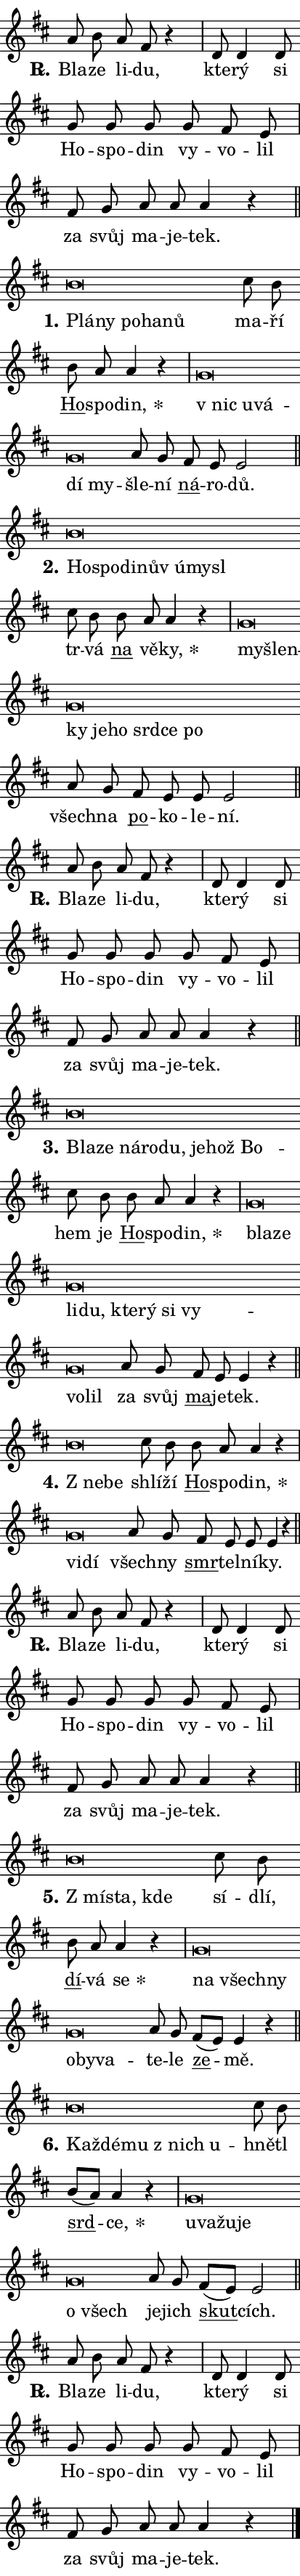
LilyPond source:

\version "2.24.0"
\header { tagline = "" }
\paper {
  indent = 0\cm
  top-margin = 0\cm
  right-margin = 0\cm
  bottom-margin = 0\cm
  left-margin = 0\cm
  paper-width = 7\cm
  page-breaking = #ly:one-page-breaking
  system-system-spacing.basic-distance = #11
  score-system-spacing.basic-distance = #11
  ragged-last = ##f
}


%% Author: Thomas Morley
%% https://lists.gnu.org/archive/html/lilypond-user/2020-05/msg00002.html
#(define (line-position grob)
"Returns position of @var[grob} in current system:
   @code{'start}, if at first time-step
   @code{'end}, if at last time-step
   @code{'middle} otherwise
"
  (let* ((col (ly:item-get-column grob))
         (ln (ly:grob-object col 'left-neighbor))
         (rn (ly:grob-object col 'right-neighbor))
         (col-to-check-left (if (ly:grob? ln) ln col))
         (col-to-check-right (if (ly:grob? rn) rn col))
         (break-dir-left
           (and
             (ly:grob-property col-to-check-left 'non-musical #f)
             (ly:item-break-dir col-to-check-left)))
         (break-dir-right
           (and
             (ly:grob-property col-to-check-right 'non-musical #f)
             (ly:item-break-dir col-to-check-right))))
        (cond ((eqv? 1 break-dir-left) 'start)
              ((eqv? -1 break-dir-right) 'end)
              (else 'middle))))

#(define (tranparent-at-line-position vctor)
  (lambda (grob)
  "Relying on @code{line-position} select the relevant enry from @var{vctor}.
Used to determine transparency,"
    (case (line-position grob)
      ((end) (not (vector-ref vctor 0)))
      ((middle) (not (vector-ref vctor 1)))
      ((start) (not (vector-ref vctor 2))))))

noteHeadBreakVisibility =
#(define-music-function (break-visibility)(vector?)
"Makes @code{NoteHead}s transparent relying on @var{break-visibility}"
#{
  \override NoteHead.transparent =
    #(tranparent-at-line-position break-visibility)
#})

#(define delete-ledgers-for-transparent-note-heads
  (lambda (grob)
    "Reads whether a @code{NoteHead} is transparent.
If so this @code{NoteHead} is removed from @code{'note-heads} from
@var{grob}, which is supposed to be @code{LedgerLineSpanner}.
As a result ledgers are not printed for this @code{NoteHead}"
    (let* ((nhds-array (ly:grob-object grob 'note-heads))
           (nhds-list
             (if (ly:grob-array? nhds-array)
                 (ly:grob-array->list nhds-array)
                 '()))
           ;; Relies on the transparent-property being done before
           ;; Staff.LedgerLineSpanner.after-line-breaking is executed.
           ;; This is fragile ...
           (to-keep
             (remove
               (lambda (nhd)
                 (ly:grob-property nhd 'transparent #f))
               nhds-list)))
      ;; TODO find a better method to iterate over grob-arrays, similiar
      ;; to filter/remove etc for lists
      ;; For now rebuilt from scratch
      (set! (ly:grob-object grob 'note-heads)  '())
      (for-each
        (lambda (nhd)
          (ly:pointer-group-interface::add-grob grob 'note-heads nhd))
        to-keep))))

hideNotes = {
  \noteHeadBreakVisibility #begin-of-line-visible
}
unHideNotes = {
  \noteHeadBreakVisibility #all-visible
}

% work-around for resetting accidentals
% https://lilypond.org/doc/v2.23/Documentation/notation/displaying-rhythms#unmetered-music
cadenzaMeasure = {
  \cadenzaOff
  \partial 1024 s1024
  \cadenzaOn
}

#(define-markup-command (accent layout props text) (markup?)
  "Underline accented syllable"
  (interpret-markup layout props
    #{\markup \override #'(offset . 4.3) \underline { #text }#}))

responsum = \markup \concat {
  "R" \hspace #-1.05 \path #0.1 #'((moveto 0 0.07) (lineto 0.9 0.8)) \hspace #0.05 "."
}

\layout {
    \context {
        \Staff
        \remove "Time_signature_engraver"
        \override LedgerLineSpanner.after-line-breaking = #delete-ledgers-for-transparent-note-heads
    }
    \context {
        \Voice {
            \override NoteHead.output-attributes = #'((class . "notehead"))
            \override Hairpin.height = #0.55
        }
    }
    \context {
        \Lyrics {
            \override StanzaNumber.output-attributes = #'((class . "stanzanumber"))
            \override LyricSpace.minimum-distance = #0.9
            \override LyricText.font-name = #"TeX Gyre Schola"
            \override LyricText.font-size = 1
            \override StanzaNumber.font-name = #"TeX Gyre Schola Bold"
            \override StanzaNumber.font-size = 1
        }
    }
}

% magnetic-lyrics.ily
%
%   written by
%     Jean Abou Samra <jean@abou-samra.fr>
%     Werner Lemberg <wl@gnu.org>
%
%   adapted by
%     Jiri Hon <jiri.hon@gmail.com>
%
% Version 2022-Apr-15

% https://www.mail-archive.com/lilypond-user@gnu.org/msg149350.html

#(define (Left_hyphen_pointer_engraver context)
   "Collect syllable-hyphen-syllable occurrences in lyrics and store
them in properties.  This engraver only looks to the left.  For
example, if the lyrics input is @code{foo -- bar}, it does the
following.

@itemize @bullet
@item
Set the @code{text} property of the @code{LyricHyphen} grob between
@q{foo} and @q{bar} to @code{foo}.

@item
Set the @code{left-hyphen} property of the @code{LyricText} grob with
text @q{foo} to the @code{LyricHyphen} grob between @q{foo} and
@q{bar}.
@end itemize

Use this auxiliary engraver in combination with the
@code{lyric-@/text::@/apply-@/magnetic-@/offset!} hook."
   (let ((hyphen #f)
         (text #f))
     (make-engraver
      (acknowledgers
       ((lyric-syllable-interface engraver grob source-engraver)
        (set! text grob)))
      (end-acknowledgers
       ((lyric-hyphen-interface engraver grob source-engraver)
        ;(when (not (grob::has-interface grob 'lyric-space-interface))
          (set! hyphen grob)));)
      ((stop-translation-timestep engraver)
       (when (and text hyphen)
         (ly:grob-set-object! text 'left-hyphen hyphen))
       (set! text #f)
       (set! hyphen #f)))))

#(define (lyric-text::apply-magnetic-offset! grob)
   "If the space between two syllables is less than the value in
property @code{LyricText@/.details@/.squash-threshold}, move the right
syllable to the left so that it gets concatenated with the left
syllable.

Use this function as a hook for
@code{LyricText@/.after-@/line-@/breaking} if the
@code{Left_@/hyphen_@/pointer_@/engraver} is active."
   (let ((hyphen (ly:grob-object grob 'left-hyphen #f)))
     (when hyphen
       (let ((left-text (ly:spanner-bound hyphen LEFT)))
         (when (grob::has-interface left-text 'lyric-syllable-interface)
           (let* ((common (ly:grob-common-refpoint grob left-text X))
                  (this-x-ext (ly:grob-extent grob common X))
                  (left-x-ext
                   (begin
                     ;; Trigger magnetism for left-text.
                     (ly:grob-property left-text 'after-line-breaking)
                     (ly:grob-extent left-text common X)))
                  ;; `delta` is the gap width between two syllables.
                  (delta (- (interval-start this-x-ext)
                            (interval-end left-x-ext)))
                  (details (ly:grob-property grob 'details))
                  (threshold (assoc-get 'squash-threshold details 0.2)))
             (when (< delta threshold)
               (let* (;; We have to manipulate the input text so that
                      ;; ligatures crossing syllable boundaries are not
                      ;; disabled.  For languages based on the Latin
                      ;; script this is essentially a beautification.
                      ;; However, for non-Western scripts it can be a
                      ;; necessity.
                      (lt (ly:grob-property left-text 'text))
                      (rt (ly:grob-property grob 'text))
                      (is-space (grob::has-interface hyphen 'lyric-space-interface))
                      (space (if is-space " " ""))
                      (space-markup (grob-interpret-markup grob " "))
                      (space-size (interval-length (ly:stencil-extent space-markup X)))
                      (extra-delta (if is-space space-size 0))
                      ;; Append new syllable.
                      (ltrt-space (if (and (string? lt) (string? rt))
                                (string-append lt space rt)
                                (make-concat-markup (list lt space rt))))
                      ;; Right-align `ltrt` to the right side.
                      (ltrt-space-markup (grob-interpret-markup
                               grob
                               (make-translate-markup
                                (cons (interval-length this-x-ext) 0)
                                (make-right-align-markup ltrt-space)))))
                 (begin
                   ;; Don't print `left-text`.
                   (ly:grob-set-property! left-text 'stencil #f)
                   ;; Set text and stencil (which holds all collected
                   ;; syllables so far) and shift it to the left.
                   (ly:grob-set-property! grob 'text ltrt-space)
                   (ly:grob-set-property! grob 'stencil ltrt-space-markup)
                   (ly:grob-translate-axis! grob (- (- delta extra-delta)) X))))))))))


#(define (lyric-hyphen::displace-bounds-first grob)
   ;; Make very sure this callback isn't triggered too early.
   (let ((left (ly:spanner-bound grob LEFT))
         (right (ly:spanner-bound grob RIGHT)))
     (ly:grob-property left 'after-line-breaking)
     (ly:grob-property right 'after-line-breaking)
     (ly:lyric-hyphen::print grob)))

squashThreshold = #0.4

\layout {
  \context {
    \Lyrics
    \consists #Left_hyphen_pointer_engraver
    \override LyricText.after-line-breaking =
      #lyric-text::apply-magnetic-offset!
    \override LyricHyphen.stencil = #lyric-hyphen::displace-bounds-first
    \override LyricText.details.squash-threshold = \squashThreshold
    \override LyricHyphen.minimum-distance = 0
    \override LyricHyphen.minimum-length = \squashThreshold
  }
}

squash = \override LyricText.details.squash-threshold = 9999
unSquash = \override LyricText.details.squash-threshold = \squashThreshold

left = \override LyricText.self-alignment-X = #LEFT
unLeft = \revert LyricText.self-alignment-X

starOffset = #(lambda (grob) 
                (let ((x_offset (ly:self-alignment-interface::aligned-on-x-parent grob)))
                  (if (= x_offset 0) 0 (+ x_offset 1.2))))

star = #(define-music-function (syllable)(string?)
"Append star separator at the end of a syllable"
#{
  \once \override LyricText.X-offset = #starOffset
  \lyricmode { \markup {
    #syllable
    \override #'((font-name . "TeX Gyre Schola Bold")) \hspace #0.2 \lower #0.65 \larger "*"
  } }
#})

starAccent = #(define-music-function (syllable)(string?)
"Append star separator at the end of a syllable and make accent"
#{
  \once \override LyricText.X-offset = #starOffset
  \lyricmode { \markup {
    \accent #syllable
    \override #'((font-name . "TeX Gyre Schola Bold")) \hspace #0.2 \lower #0.65 \larger "*"
  } }
#})

breath = #(define-music-function (syllable)(string?)
"Append breathing indicator at the end of a syllable"
#{
  \lyricmode { \markup { #syllable "+" } }
#})

optionalBreath = #(define-music-function (syllable)(string?)
"Append optional breathing indicator at the end of a syllable"
#{
  \lyricmode { \markup { #syllable "(+)" } }
#})


\score {
    <<
        \new Voice = "melody" { \cadenzaOn \key d \major \relative { a'8 b a fis r4 \cadenzaMeasure \bar "|" d8 d4 d8 \bar "" g g g \bar "" g fis e \cadenzaMeasure \bar "|" fis g a a a4 r \cadenzaMeasure \bar "||" \break } }
        \new Lyrics \lyricsto "melody" { \lyricmode { \set stanza = \responsum
Bla -- ze li -- du, kte -- rý si Ho -- spo -- din vy -- vo -- lil za svůj ma -- je -- tek. } }
    >>
    \layout {}
}

\score {
    <<
        \new Voice = "melody" { \cadenzaOn \key d \major \relative { b'\breve*1/16 \hideNotes \breve*1/16 \bar "" \breve*1/16 \bar "" \breve*1/16 \breve*1/16 \bar "" \unHideNotes cis8 b \bar "" b a a4 r \cadenzaMeasure \bar "|" g\breve*1/16 \hideNotes \breve*1/16 \bar "" \breve*1/16 \bar "" \breve*1/16 \breve*1/16 \bar "" \unHideNotes a8 g \bar "" fis e e2 \cadenzaMeasure \bar "||" \break } }
        \new Lyrics \lyricsto "melody" { \lyricmode { \set stanza = "1."
\left Plá -- \squash ny po -- ha -- nů \unLeft \unSquash ma -- ří \markup \accent Ho -- spo -- \star din, \left "v nic" \squash u -- vá -- dí my -- \unLeft \unSquash šle -- ní \markup \accent ná -- ro -- dů. } }
    >>
    \layout {}
}

\score {
    <<
        \new Voice = "melody" { \cadenzaOn \key d \major \relative { b'\breve*1/16 \hideNotes \breve*1/16 \bar "" \breve*1/16 \bar "" \breve*1/16 \bar "" \breve*1/16 \bar "" \breve*1/16 \breve*1/16 \bar "" \unHideNotes cis8 b \bar "" b a a4 r \cadenzaMeasure \bar "|" g\breve*1/16 \hideNotes \breve*1/16 \bar "" \breve*1/16 \bar "" \breve*1/16 \bar "" \breve*1/16 \bar "" \breve*1/16 \bar "" \breve*1/16 \breve*1/16 \bar "" \unHideNotes a8 g \bar "" fis e e e2 \cadenzaMeasure \bar "||" \break } }
        \new Lyrics \lyricsto "melody" { \lyricmode { \set stanza = "2."
\left Ho -- \squash spo -- di -- nův ú -- my -- sl \unLeft \unSquash tr -- vá \markup \accent na vě -- \star ky, \left my -- \squash šlen -- ky je -- ho srd -- ce po \unLeft \unSquash všech -- na \markup \accent po -- ko -- le -- ní. } }
    >>
    \layout {}
}

\score {
    <<
        \new Voice = "melody" { \cadenzaOn \key d \major \relative { a'8 b a fis r4 \cadenzaMeasure \bar "|" d8 d4 d8 \bar "" g g g \bar "" g fis e \cadenzaMeasure \bar "|" fis g a a a4 r \cadenzaMeasure \bar "||" \break } }
        \new Lyrics \lyricsto "melody" { \lyricmode { \set stanza = \responsum
Bla -- ze li -- du, kte -- rý si Ho -- spo -- din vy -- vo -- lil za svůj ma -- je -- tek. } }
    >>
    \layout {}
}

\score {
    <<
        \new Voice = "melody" { \cadenzaOn \key d \major \relative { b'\breve*1/16 \hideNotes \breve*1/16 \bar "" \breve*1/16 \bar "" \breve*1/16 \bar "" \breve*1/16 \bar "" \breve*1/16 \bar "" \breve*1/16 \breve*1/16 \bar "" \unHideNotes cis8 b \bar "" b a a4 r \cadenzaMeasure \bar "|" g\breve*1/16 \hideNotes \breve*1/16 \bar "" \breve*1/16 \bar "" \breve*1/16 \bar "" \breve*1/16 \bar "" \breve*1/16 \bar "" \breve*1/16 \bar "" \breve*1/16 \bar "" \breve*1/16 \breve*1/16 \bar "" \unHideNotes a8 g \bar "" fis e e4 r \cadenzaMeasure \bar "||" \break } }
        \new Lyrics \lyricsto "melody" { \lyricmode { \set stanza = "3."
\left Bla -- \squash ze ná -- ro -- du, je -- hož Bo -- \unLeft \unSquash hem je \markup \accent Ho -- spo -- \star din, \left bla -- \squash ze li -- du, kte -- rý si vy -- vo -- lil \unLeft \unSquash za svůj \markup \accent ma -- je -- tek. } }
    >>
    \layout {}
}

\score {
    <<
        \new Voice = "melody" { \cadenzaOn \key d \major \relative { b'\breve*1/16 \hideNotes \breve*1/16 \bar "" \unHideNotes cis8 b \bar "" b a a4 r \cadenzaMeasure \bar "|" g\breve*1/16 \hideNotes \breve*1/16 \bar "" \unHideNotes a8 g \bar "" fis e e e4 r \cadenzaMeasure \bar "||" \break } }
        \new Lyrics \lyricsto "melody" { \lyricmode { \set stanza = "4."
\left "Z ne" -- \squash be \unLeft \unSquash shlí -- ží \markup \accent Ho -- spo -- \star din, \left vi -- \squash dí \unLeft \unSquash všech -- ny \markup \accent smr -- tel -- ní -- ky. } }
    >>
    \layout {}
}

\score {
    <<
        \new Voice = "melody" { \cadenzaOn \key d \major \relative { a'8 b a fis r4 \cadenzaMeasure \bar "|" d8 d4 d8 \bar "" g g g \bar "" g fis e \cadenzaMeasure \bar "|" fis g a a a4 r \cadenzaMeasure \bar "||" \break } }
        \new Lyrics \lyricsto "melody" { \lyricmode { \set stanza = \responsum
Bla -- ze li -- du, kte -- rý si Ho -- spo -- din vy -- vo -- lil za svůj ma -- je -- tek. } }
    >>
    \layout {}
}

\score {
    <<
        \new Voice = "melody" { \cadenzaOn \key d \major \relative { b'\breve*1/16 \hideNotes \breve*1/16 \breve*1/16 \bar "" \unHideNotes cis8 b \bar "" b a a4 r \cadenzaMeasure \bar "|" g\breve*1/16 \hideNotes \breve*1/16 \bar "" \breve*1/16 \bar "" \breve*1/16 \bar "" \breve*1/16 \breve*1/16 \bar "" \unHideNotes a8 g \bar "" fis[( e)] e4 r \cadenzaMeasure \bar "||" \break } }
        \new Lyrics \lyricsto "melody" { \lyricmode { \set stanza = "5."
\left "Z mí" -- \squash sta, kde \unLeft \unSquash sí -- dlí, \markup \accent dí -- vá \star se \left na \squash všech -- ny o -- by -- va -- \unLeft \unSquash te -- le \markup \accent ze -- mě. } }
    >>
    \layout {}
}

\score {
    <<
        \new Voice = "melody" { \cadenzaOn \key d \major \relative { b'\breve*1/16 \hideNotes \breve*1/16 \bar "" \breve*1/16 \bar "" \breve*1/16 \breve*1/16 \bar "" \unHideNotes cis8 b \bar "" b[( a)] a4 r \cadenzaMeasure \bar "|" g\breve*1/16 \hideNotes \breve*1/16 \bar "" \breve*1/16 \bar "" \breve*1/16 \bar "" \breve*1/16 \breve*1/16 \bar "" \unHideNotes a8 g \bar "" fis[( e)] e2 \cadenzaMeasure \bar "||" \break } }
        \new Lyrics \lyricsto "melody" { \lyricmode { \set stanza = "6."
\left Kaž -- \squash dé -- mu "z nich" u -- \unLeft \unSquash hně -- tl \markup \accent srd -- \star ce, \left u -- \squash va -- žu -- je o všech \unLeft \unSquash je -- jich \markup \accent skut -- cích. } }
    >>
    \layout {}
}

\score {
    <<
        \new Voice = "melody" { \cadenzaOn \key d \major \relative { a'8 b a fis r4 \cadenzaMeasure \bar "|" d8 d4 d8 \bar "" g g g \bar "" g fis e \cadenzaMeasure \bar "|" fis g a a a4 r \cadenzaMeasure \bar "||" \break } \bar "|." }
        \new Lyrics \lyricsto "melody" { \lyricmode { \set stanza = \responsum
Bla -- ze li -- du, kte -- rý si Ho -- spo -- din vy -- vo -- lil za svůj ma -- je -- tek. } }
    >>
    \layout {}
}
